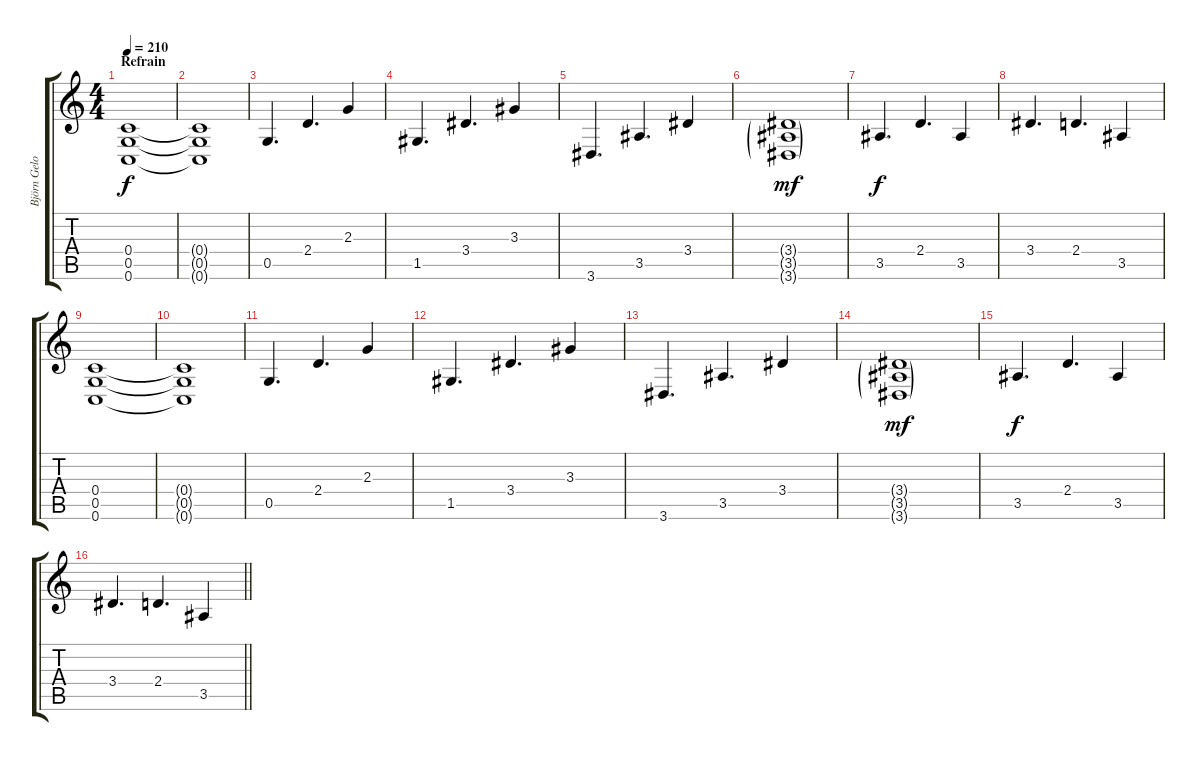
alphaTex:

\track ("Björn Gelotte" "Björn Gelo") {instrument distortionguitar}
\staff {score tabs}
\tuning (D4 A3 F3 C3 G2 C2) {hide}
\ts (4 4)
\section ("" "Refrain")
\tempo 210
\clef g2
\ks c
(0.4 0.5 0.6).1{dy f} |
(0.4{t} 0.5{t} 0.6{t}).1 |
0.5.4{d} 2.4.4{d} 2.3.4 |
1.5.4{d} 3.4.4{d} 3.3.4 |
3.6.4{d} 3.5.4{d} 3.4.4 |
(3.4{g} 3.5{g} 3.6{g}).1{dy mf} |
3.5.4{d dy f} 2.4.4{d} 3.5.4 |
3.4.4{d} 2.4.4{d} 3.5.4 |
(0.4 0.5 0.6).1 |
(0.4{t} 0.5{t} 0.6{t}).1 |
0.5.4{d} 2.4.4{d} 2.3.4 |
1.5.4{d} 3.4.4{d} 3.3.4 |
3.6.4{d} 3.5.4{d} 3.4.4 |
(3.4{g} 3.5{g} 3.6{g}).1{dy mf} |
3.5.4{d dy f} 2.4.4{d} 3.5.4 |
\barLineRight lightlight
3.4.4{d} 2.4.4{d} 3.5.4
